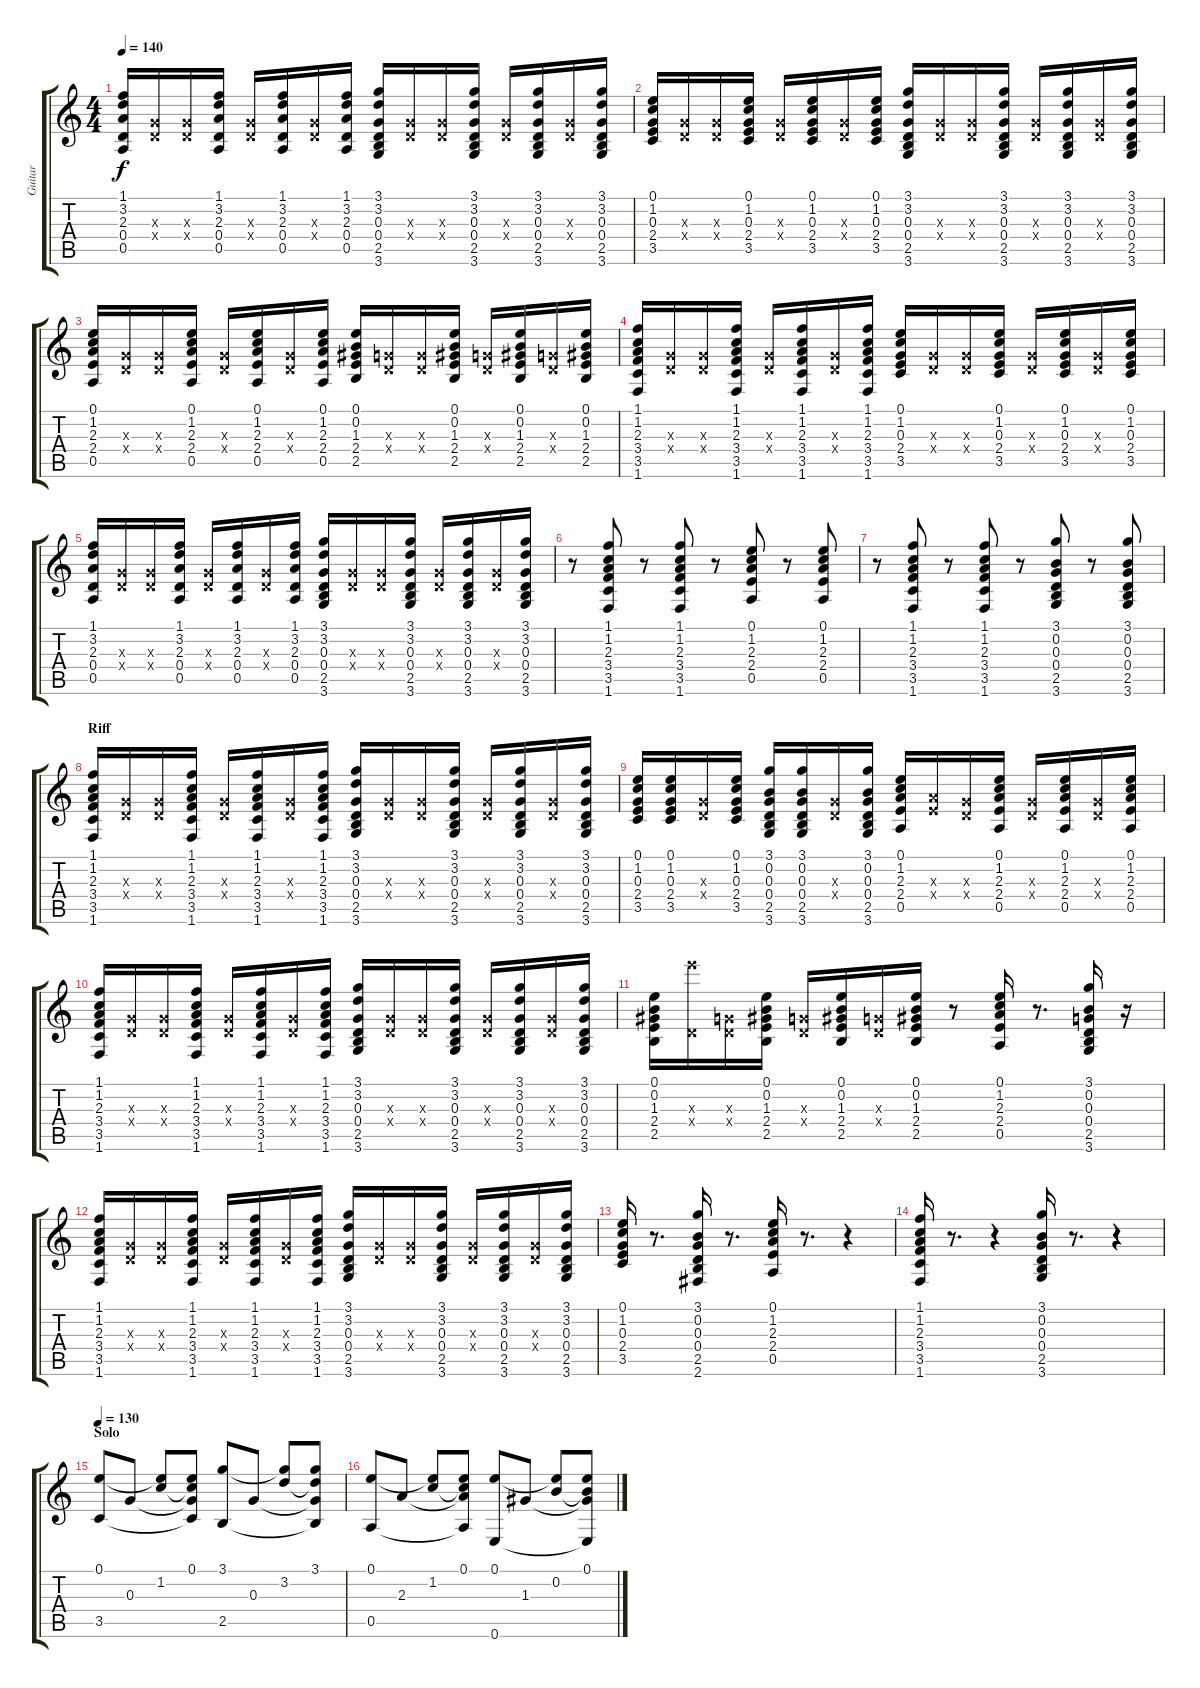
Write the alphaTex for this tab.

\track ("Guitar" "Guitar") {instrument acousticguitarsteel}
\staff {score tabs}
\tuning (E4 B3 G3 D3 A2 E2) {hide}
\ts (4 4)
\tempo 140
\clef g2
\ks c
(1.1 3.2 2.3 0.4 0.5).16{dy f} (0.3{x} 0.4{x}).16 (0.3{x} 0.4{x}).16 (1.1 3.2 2.3 0.4 0.5).16 (0.3{x} 0.4{x}).16 (1.1 3.2 2.3 0.4 0.5).16 (0.3{x} 0.4{x}).16 (1.1 3.2 2.3 0.4 0.5).16 (3.1 3.2 0.3 0.4 2.5 3.6).16 (0.3{x} 0.4{x}).16 (0.3{x} 0.4{x}).16 (3.1 3.2 0.3 0.4 2.5 3.6).16 (0.3{x} 0.4{x}).16 (3.1 3.2 0.3 0.4 2.5 3.6).16 (0.3{x} 0.4{x}).16 (3.1 3.2 0.3 0.4 2.5 3.6).16 |
(0.1 1.2 0.3 2.4 3.5).16 (0.3{x} 0.4{x}).16 (0.3{x} 0.4{x}).16 (0.1 1.2 0.3 2.4 3.5).16 (0.3{x} 0.4{x}).16 (0.1 1.2 0.3 2.4 3.5).16 (0.3{x} 0.4{x}).16 (0.1 1.2 0.3 2.4 3.5).16 (3.1 3.2 0.3 0.4 2.5 3.6).16 (0.3{x} 0.4{x}).16 (0.3{x} 0.4{x}).16 (3.1 3.2 0.3 0.4 2.5 3.6).16 (0.3{x} 0.4{x}).16 (3.1 3.2 0.3 0.4 2.5 3.6).16 (0.3{x} 0.4{x}).16 (3.1 3.2 0.3 0.4 2.5 3.6).16 |
(0.1 1.2 2.3 2.4 0.5).16 (0.3{x} 0.4{x}).16 (0.3{x} 0.4{x}).16 (0.1 1.2 2.3 2.4 0.5).16 (0.3{x} 0.4{x}).16 (0.1 1.2 2.3 2.4 0.5).16 (0.3{x} 0.4{x}).16 (0.1 1.2 2.3 2.4 0.5).16 (0.1 0.2 1.3 2.4 2.5).16 (0.3{x} 0.4{x}).16 (0.3{x} 0.4{x}).16 (0.1 0.2 1.3 2.4 2.5).16 (0.3{x} 0.4{x}).16 (0.1 0.2 1.3 2.4 2.5).16 (0.3{x} 0.4{x}).16 (0.1 0.2 1.3 2.4 2.5).16 |
(1.1 1.2 2.3 3.4 3.5 1.6).16 (0.3{x} 0.4{x}).16 (0.3{x} 0.4{x}).16 (1.1 1.2 2.3 3.4 3.5 1.6).16 (0.3{x} 0.4{x}).16 (1.1 1.2 2.3 3.4 3.5 1.6).16 (0.3{x} 0.4{x}).16 (1.1 1.2 2.3 3.4 3.5 1.6).16 (0.1 1.2 0.3 2.4 3.5).16 (0.3{x} 0.4{x}).16 (0.3{x} 0.4{x}).16 (0.1 1.2 0.3 2.4 3.5).16 (0.3{x} 0.4{x}).16 (0.1 1.2 0.3 2.4 3.5).16 (0.3{x} 0.4{x}).16 (0.1 1.2 0.3 2.4 3.5).16 |
(1.1 3.2 2.3 0.4 0.5).16 (0.3{x} 0.4{x}).16 (0.3{x} 0.4{x}).16 (1.1 3.2 2.3 0.4 0.5).16 (0.3{x} 0.4{x}).16 (1.1 3.2 2.3 0.4 0.5).16 (0.3{x} 0.4{x}).16 (1.1 3.2 2.3 0.4 0.5).16 (3.1 3.2 0.3 0.4 2.5 3.6).16 (0.3{x} 0.4{x}).16 (0.3{x} 0.4{x}).16 (3.1 3.2 0.3 0.4 2.5 3.6).16 (0.3{x} 0.4{x}).16 (3.1 3.2 0.3 0.4 2.5 3.6).16 (0.3{x} 0.4{x}).16 (3.1 3.2 0.3 0.4 2.5 3.6).16 |
r.8 (1.1 1.2 2.3 3.4 3.5 1.6).8 r.8 (1.1 1.2 2.3 3.4 3.5 1.6).8 r.8 (0.1 1.2 2.3 2.4 0.5).8 r.8 (0.1 1.2 2.3 2.4 0.5).8 |
r.8 (1.1 1.2 2.3 3.4 3.5 1.6).8 r.8 (1.1 1.2 2.3 3.4 3.5 1.6).8 r.8 (3.1 0.2 0.3 0.4 2.5 3.6).8 r.8 (3.1 0.2 0.3 0.4 2.5 3.6).8 |
\section ("" "Riff")
(1.1 1.2 2.3 3.4 3.5 1.6).16 (0.3{x} 0.4{x}).16 (0.3{x} 0.4{x}).16 (1.1 1.2 2.3 3.4 3.5 1.6).16 (0.3{x} 0.4{x}).16 (1.1 1.2 2.3 3.4 3.5 1.6).16 (0.3{x} 0.4{x}).16 (1.1 1.2 2.3 3.4 3.5 1.6).16 (3.1 3.2 0.3 0.4 2.5 3.6).16 (0.3{x} 0.4{x}).16 (0.3{x} 0.4{x}).16 (3.1 3.2 0.3 0.4 2.5 3.6).16 (0.3{x} 0.4{x}).16 (3.1 3.2 0.3 0.4 2.5 3.6).16 (0.3{x} 0.4{x}).16 (3.1 3.2 0.3 0.4 2.5 3.6).16 |
(0.1 1.2 0.3 2.4 3.5).16 (0.1 1.2 0.3 2.4 3.5).16 (0.3{x} 0.4{x}).16 (0.1 1.2 0.3 2.4 3.5).16 (3.1 0.2 0.3 0.4 2.5 3.6).16 (3.1 0.2 0.3 0.4 2.5 3.6).16 (0.3{x} 0.4{x}).16 (3.1 0.2 0.3 0.4 2.5 3.6).16 (0.1 1.2 2.3 2.4 0.5).16 (2.3{x} 2.4{x}).16 (0.3{x} 0.4{x}).16 (0.1 1.2 2.3 2.4 0.5).16 (0.3{x} 0.4{x}).16 (0.1 1.2 2.3 2.4 0.5).16 (0.3{x} 0.4{x}).16 (0.1 1.2 2.3 2.4 0.5).16 |
(1.1 1.2 2.3 3.4 3.5 1.6).16 (0.3{x} 0.4{x}).16 (0.3{x} 0.4{x}).16 (1.1 1.2 2.3 3.4 3.5 1.6).16 (0.3{x} 0.4{x}).16 (1.1 1.2 2.3 3.4 3.5 1.6).16 (0.3{x} 0.4{x}).16 (1.1 1.2 2.3 3.4 3.5 1.6).16 (3.1 3.2 0.3 0.4 2.5 3.6).16 (0.3{x} 0.4{x}).16 (0.3{x} 0.4{x}).16 (3.1 3.2 0.3 0.4 2.5 3.6).16 (0.3{x} 0.4{x}).16 (3.1 3.2 0.3 0.4 2.5 3.6).16 (0.3{x} 0.4{x}).16 (3.1 3.2 0.3 0.4 2.5 3.6).16 |
(0.1 0.2 1.3 2.4 2.5).16 (21.3{x} 0.4{x}).16 (0.3{x} 0.4{x}).16 (0.1 0.2 1.3 2.4 2.5).16 (0.3{x} 0.4{x}).16 (0.1 0.2 1.3 2.4 2.5).16 (0.3{x} 0.4{x}).16 (0.1 0.2 1.3 2.4 2.5).16 r.8 (0.1 1.2 2.3 2.4 0.5).16 r.8{d} (3.1 0.2 0.3 0.4 2.5 3.6).16 r.16 |
(1.1 1.2 2.3 3.4 3.5 1.6).16 (0.3{x} 0.4{x}).16 (0.3{x} 0.4{x}).16 (1.1 1.2 2.3 3.4 3.5 1.6).16 (0.3{x} 0.4{x}).16 (1.1 1.2 2.3 3.4 3.5 1.6).16 (0.3{x} 0.4{x}).16 (1.1 1.2 2.3 3.4 3.5 1.6).16 (3.1 3.2 0.3 0.4 2.5 3.6).16 (0.3{x} 0.4{x}).16 (0.3{x} 0.4{x}).16 (3.1 3.2 0.3 0.4 2.5 3.6).16 (0.3{x} 0.4{x}).16 (3.1 3.2 0.3 0.4 2.5 3.6).16 (0.3{x} 0.4{x}).16 (3.1 3.2 0.3 0.4 2.5 3.6).16 |
(0.1 1.2 0.3 2.4 3.5).16 r.8{d} (3.1 0.2 0.3 0.4 2.5 2.6).16 r.8{d} (0.1 1.2 2.3 2.4 0.5).16 r.8{d} r.4 |
(1.1 1.2 2.3 3.4 3.5 1.6).16 r.8{d} r.4 (3.1 0.2 0.3 0.4 2.5 3.6).16 r.8{d} r.4 |
\section ("" "Solo")
\tempo 130
(0.1 3.5).8 0.3.8 (0.1{t} 1.2).8 (0.1 1.2{t} 0.3{t} 3.5{t}).8 (3.1 2.5).8 0.3.8 (3.1{t} 3.2).8 (3.1 3.2{t} 0.3{t} 2.5{t}).8 |
(0.1 0.5).8 2.3.8 (0.1{t} 1.2).8 (0.1 1.2{t} 2.3{t} 0.5{t}).8 (0.1 0.6).8 1.3.8 (0.1{t} 0.2).8 (0.1 0.2{t} 1.3{t} 0.6{t}).8
